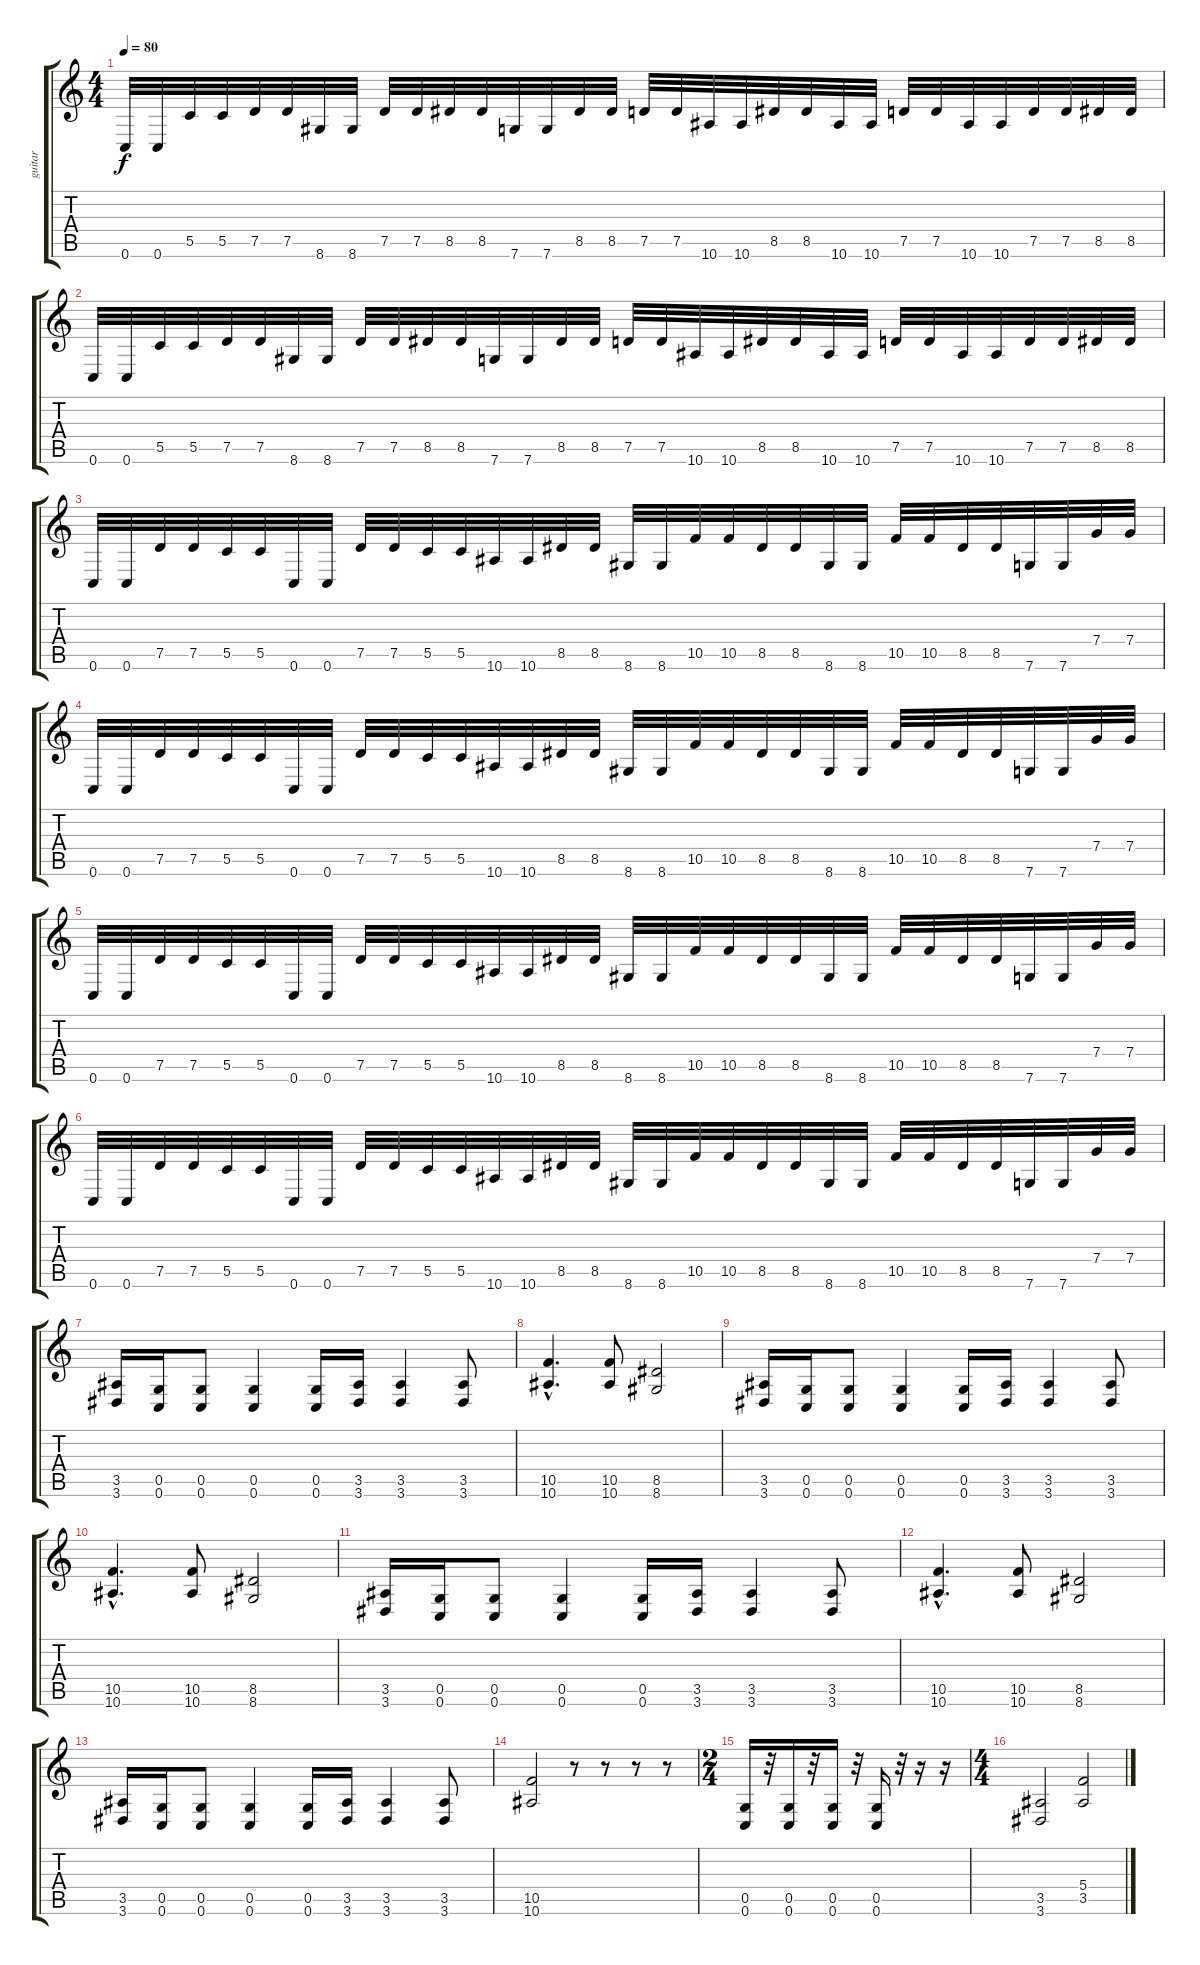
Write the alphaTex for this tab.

\track ("guitar" "guitar") {instrument distortionguitar}
\staff {score tabs}
\tuning (D4 A3 F3 C3 G2 C2) {hide}
\ts (4 4)
\tempo 80
\clef g2
\ks c
0.6.32{dy f} 0.6.32 5.5.32 5.5.32 7.5.32 7.5.32 8.6.32 8.6.32 7.5.32 7.5.32 8.5.32 8.5.32 7.6.32 7.6.32 8.5.32 8.5.32 7.5.32 7.5.32 10.6.32 10.6.32 8.5.32 8.5.32 10.6.32 10.6.32 7.5.32 7.5.32 10.6.32 10.6.32 7.5.32 7.5.32 8.5.32 8.5.32 |
0.6.32 0.6.32 5.5.32 5.5.32 7.5.32 7.5.32 8.6.32 8.6.32 7.5.32 7.5.32 8.5.32 8.5.32 7.6.32 7.6.32 8.5.32 8.5.32 7.5.32 7.5.32 10.6.32 10.6.32 8.5.32 8.5.32 10.6.32 10.6.32 7.5.32 7.5.32 10.6.32 10.6.32 7.5.32 7.5.32 8.5.32 8.5.32 |
0.6.32 0.6.32 7.5.32 7.5.32 5.5.32 5.5.32 0.6.32 0.6.32 7.5.32 7.5.32 5.5.32 5.5.32 10.6.32 10.6.32 8.5.32 8.5.32 8.6.32 8.6.32 10.5.32 10.5.32 8.5.32 8.5.32 8.6.32 8.6.32 10.5.32 10.5.32 8.5.32 8.5.32 7.6.32 7.6.32 7.4.32 7.4.32 |
0.6.32 0.6.32 7.5.32 7.5.32 5.5.32 5.5.32 0.6.32 0.6.32 7.5.32 7.5.32 5.5.32 5.5.32 10.6.32 10.6.32 8.5.32 8.5.32 8.6.32 8.6.32 10.5.32 10.5.32 8.5.32 8.5.32 8.6.32 8.6.32 10.5.32 10.5.32 8.5.32 8.5.32 7.6.32 7.6.32 7.4.32 7.4.32 |
0.6.32 0.6.32 7.5.32 7.5.32 5.5.32 5.5.32 0.6.32 0.6.32 7.5.32 7.5.32 5.5.32 5.5.32 10.6.32 10.6.32 8.5.32 8.5.32 8.6.32 8.6.32 10.5.32 10.5.32 8.5.32 8.5.32 8.6.32 8.6.32 10.5.32 10.5.32 8.5.32 8.5.32 7.6.32 7.6.32 7.4.32 7.4.32 |
0.6.32 0.6.32 7.5.32 7.5.32 5.5.32 5.5.32 0.6.32 0.6.32 7.5.32 7.5.32 5.5.32 5.5.32 10.6.32 10.6.32 8.5.32 8.5.32 8.6.32 8.6.32 10.5.32 10.5.32 8.5.32 8.5.32 8.6.32 8.6.32 10.5.32 10.5.32 8.5.32 8.5.32 7.6.32 7.6.32 7.4.32 7.4.32 |
(3.5 3.6).16 (0.5 0.6).16 (0.5 0.6).8 (0.5 0.6).4 (0.5 0.6).16 (3.5 3.6).16 (3.5 3.6).4 (3.5 3.6).8 |
(10.5{hac} 10.6{hac}).4{d} (10.5 10.6).8 (8.5 8.6).2 |
(3.5 3.6).16 (0.5 0.6).16 (0.5 0.6).8 (0.5 0.6).4 (0.5 0.6).16 (3.5 3.6).16 (3.5 3.6).4 (3.5 3.6).8 |
(10.5{hac} 10.6{hac}).4{d} (10.5 10.6).8 (8.5 8.6).2 |
(3.5 3.6).16 (0.5 0.6).16 (0.5 0.6).8 (0.5 0.6).4 (0.5 0.6).16 (3.5 3.6).16 (3.5 3.6).4 (3.5 3.6).8 |
(10.5{hac} 10.6{hac}).4{d} (10.5 10.6).8 (8.5 8.6).2 |
(3.5 3.6).16 (0.5 0.6).16 (0.5 0.6).8 (0.5 0.6).4 (0.5 0.6).16 (3.5 3.6).16 (3.5 3.6).4 (3.5 3.6).8 |
(10.5 10.6).2 r.8 r.8 r.8 r.8 |
\ts (2 4)
(0.5 0.6).16 r.32 (0.5 0.6).16 r.32 (0.5 0.6).16 r.32 (0.5 0.6).16 r.32 r.16 r.16 |
\ts (4 4)
(3.5 3.6).2 (5.4 3.5).2
